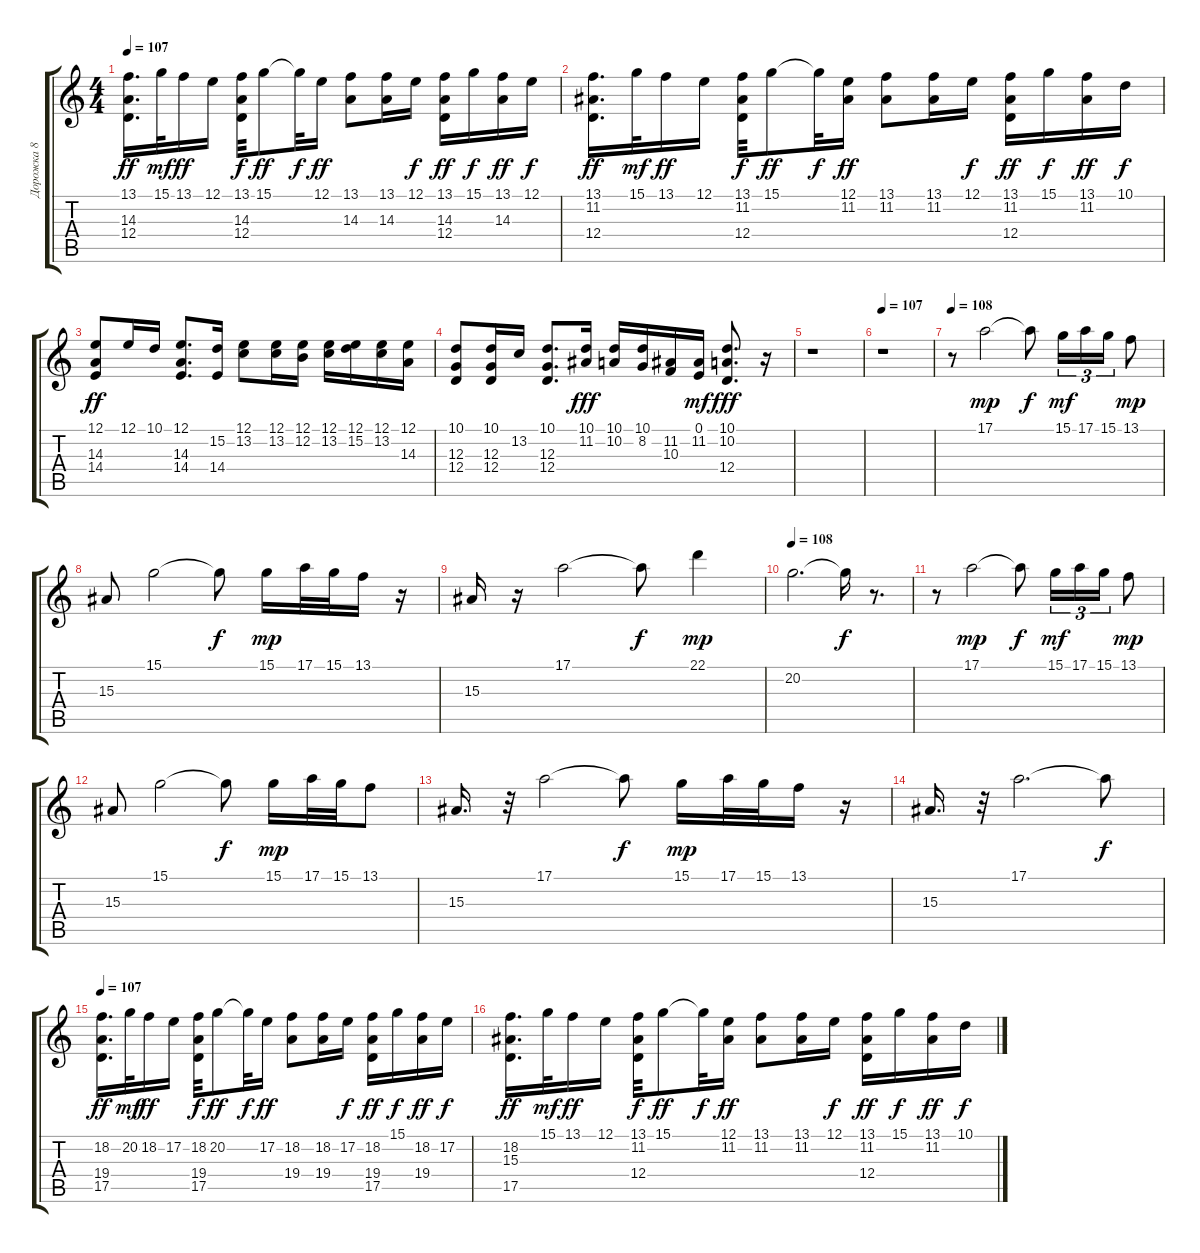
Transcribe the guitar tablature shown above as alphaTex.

\track ("Дорожка 8" "Дорожка 8") {instrument fiddle}
\staff {score tabs}
\tuning (E4 B3 G3 D3 A2 E2) {hide}
\ts (4 4)
\tempo 107
\clef g2
\ks c
(13.1 14.3 12.4).16{d dy ff} 15.1.32{dy mf} 13.1.16{dy ff} 12.1.16 (13.1 14.3 12.4).32{dy f} 15.1.8{dy ff} 15.1{t}.32{dy f} 12.1.16{dy ff} (13.1 14.3).8 (13.1 14.3).16 12.1.16{dy f} (13.1 14.3 12.4).16{dy ff} 15.1.16{dy f} (13.1 14.3).16{dy ff} 12.1.16{dy f} |
(13.1 11.2 12.4).16{d dy ff} 15.1.32{dy mf} 13.1.16{dy ff} 12.1.16 (13.1 11.2 12.4).32{dy f} 15.1.8{dy ff} 15.1{t}.32{dy f} (12.1 11.2).16{dy ff} (13.1 11.2).8 (13.1 11.2).16 12.1.16{dy f} (13.1 11.2 12.4).16{dy ff} 15.1.16{dy f} (13.1 11.2).16{dy ff} 10.1.16{dy f} |
(12.1 14.3 14.4).8{dy ff} 12.1.16 10.1.16 (12.1 14.3 14.4).8{d} (15.2 14.4).16 (12.1 13.2).8 (12.1 13.2).16 (12.1 12.2).16 (12.1 13.2).16 (12.1 15.2).16 (12.1 13.2).16 (12.1 14.3).16 |
(10.1 12.3 12.4).8 (10.1 12.3 12.4).16 13.2.16 (10.1 12.3 12.4).8{d} (10.1 11.2).16{dy fff} (10.1 10.2).16 (10.1 8.2).16 (11.2 10.3).16 (0.1 11.2).16{dy mf} (10.1 10.2 12.4).8{d dy fff} r.16 |
r.1 |
\tempo 107
r.1 |
\tempo 108
r.8 17.1.2{dy mp} 17.1{t}.8{dy f} 15.1.16{tu (3 2) dy mf} 17.1.16{tu (3 2)} 15.1.16{tu (3 2)} 13.1.8{dy mp} |
15.3.8 15.1.2 15.1{t}.8{dy f} 15.1.16{dy mp} 17.1.32 15.1.32 13.1.16 r.16 |
15.3.16 r.16 17.1.2 17.1{t}.8{dy f} 22.1.4{dy mp} |
\tempo 108
20.2.2{d} 20.2{t}.16{dy f} r.8{d} |
r.8 17.1.2{dy mp} 17.1{t}.8{dy f} 15.1.16{tu (3 2) dy mf} 17.1.16{tu (3 2)} 15.1.16{tu (3 2)} 13.1.8{dy mp} |
15.3.8 15.1.2 15.1{t}.8{dy f} 15.1.16{dy mp} 17.1.32 15.1.32 13.1.8 |
15.3.16{d} r.32 17.1.2 17.1{t}.8{dy f} 15.1.16{dy mp} 17.1.32 15.1.32 13.1.16 r.16 |
15.3.16{d} r.32 17.1.2{d} 17.1{t}.8{dy f} |
\tempo 107
(18.2 19.4 17.5).16{d dy ff} 20.2.32{dy mf} 18.2.16{dy ff} 17.2.16 (18.2 19.4 17.5).32{dy f} 20.2.8{dy ff} 20.2{t}.32{dy f} 17.2.16{dy ff} (18.2 19.4).8 (18.2 19.4).16 17.2.16{dy f} (18.2 19.4 17.5).16{dy ff} 15.1.16{dy f} (18.2 19.4).16{dy ff} 17.2.16{dy f} |
(18.2 15.3 17.5).16{d dy ff} 15.1.32{dy mf} 13.1.16{dy ff} 12.1.16 (13.1 11.2 12.4).32{dy f} 15.1.8{dy ff} 15.1{t}.32{dy f} (12.1 11.2).16{dy ff} (13.1 11.2).8 (13.1 11.2).16 12.1.16{dy f} (13.1 11.2 12.4).16{dy ff} 15.1.16{dy f} (13.1 11.2).16{dy ff} 10.1.16{dy f}
